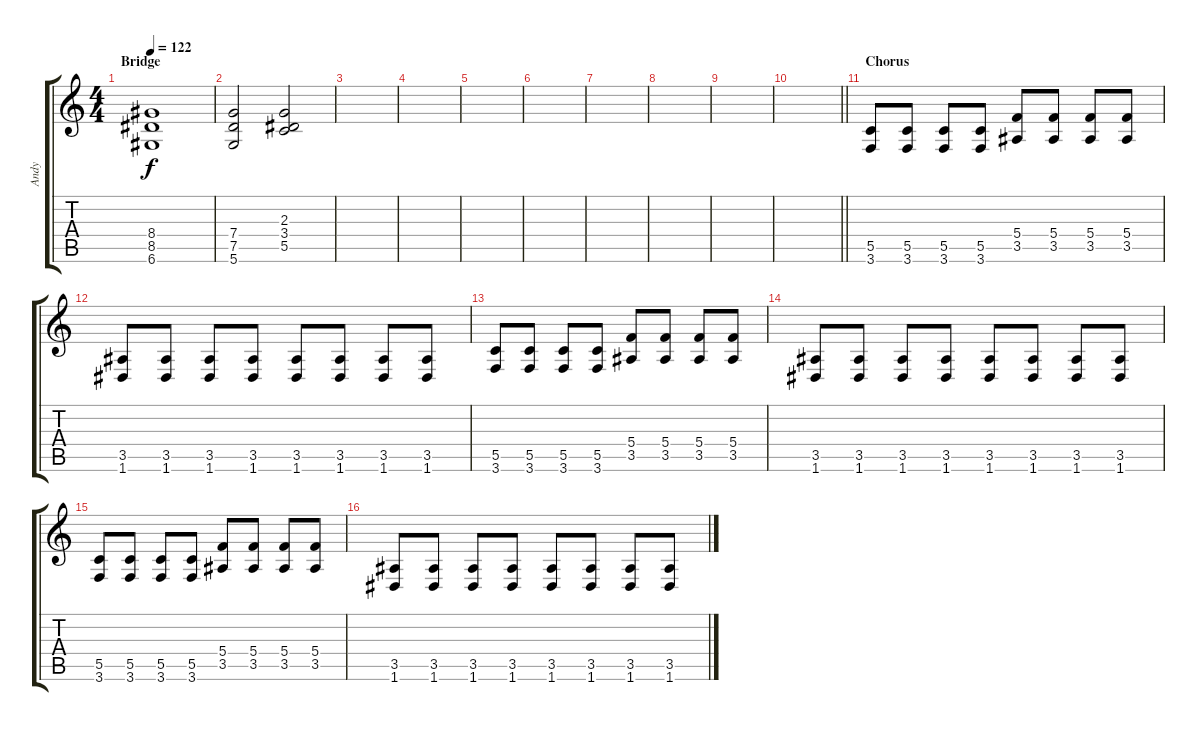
\track ("Andy" "Andy") {instrument overdrivenguitar}
\staff {score tabs}
\tuning (D4 A3 F3 C3 G2 D2) {hide}
\ts (4 4)
\section ("" "Bridge")
\tempo 122
\clef g2
\ks c
(8.4 8.5 6.6).1{dy f} |
(7.4 7.5 5.6).2 (2.3 3.4 5.5).2 |
|
|
|
|
|
|
|
\barLineRight lightlight
|
\section ("" "Chorus")
(5.5 3.6).8 (5.5 3.6).8 (5.5 3.6).8 (5.5 3.6).8 (5.4 3.5).8 (5.4 3.5).8 (5.4 3.5).8 (5.4 3.5).8 |
(3.5 1.6).8 (3.5 1.6).8 (3.5 1.6).8 (3.5 1.6).8 (3.5 1.6).8 (3.5 1.6).8 (3.5 1.6).8 (3.5 1.6).8 |
(5.5 3.6).8 (5.5 3.6).8 (5.5 3.6).8 (5.5 3.6).8 (5.4 3.5).8 (5.4 3.5).8 (5.4 3.5).8 (5.4 3.5).8 |
(3.5 1.6).8 (3.5 1.6).8 (3.5 1.6).8 (3.5 1.6).8 (3.5 1.6).8 (3.5 1.6).8 (3.5 1.6).8 (3.5 1.6).8 |
(5.5 3.6).8 (5.5 3.6).8 (5.5 3.6).8 (5.5 3.6).8 (5.4 3.5).8 (5.4 3.5).8 (5.4 3.5).8 (5.4 3.5).8 |
(3.5 1.6).8 (3.5 1.6).8 (3.5 1.6).8 (3.5 1.6).8 (3.5 1.6).8 (3.5 1.6).8 (3.5 1.6).8 (3.5 1.6).8
